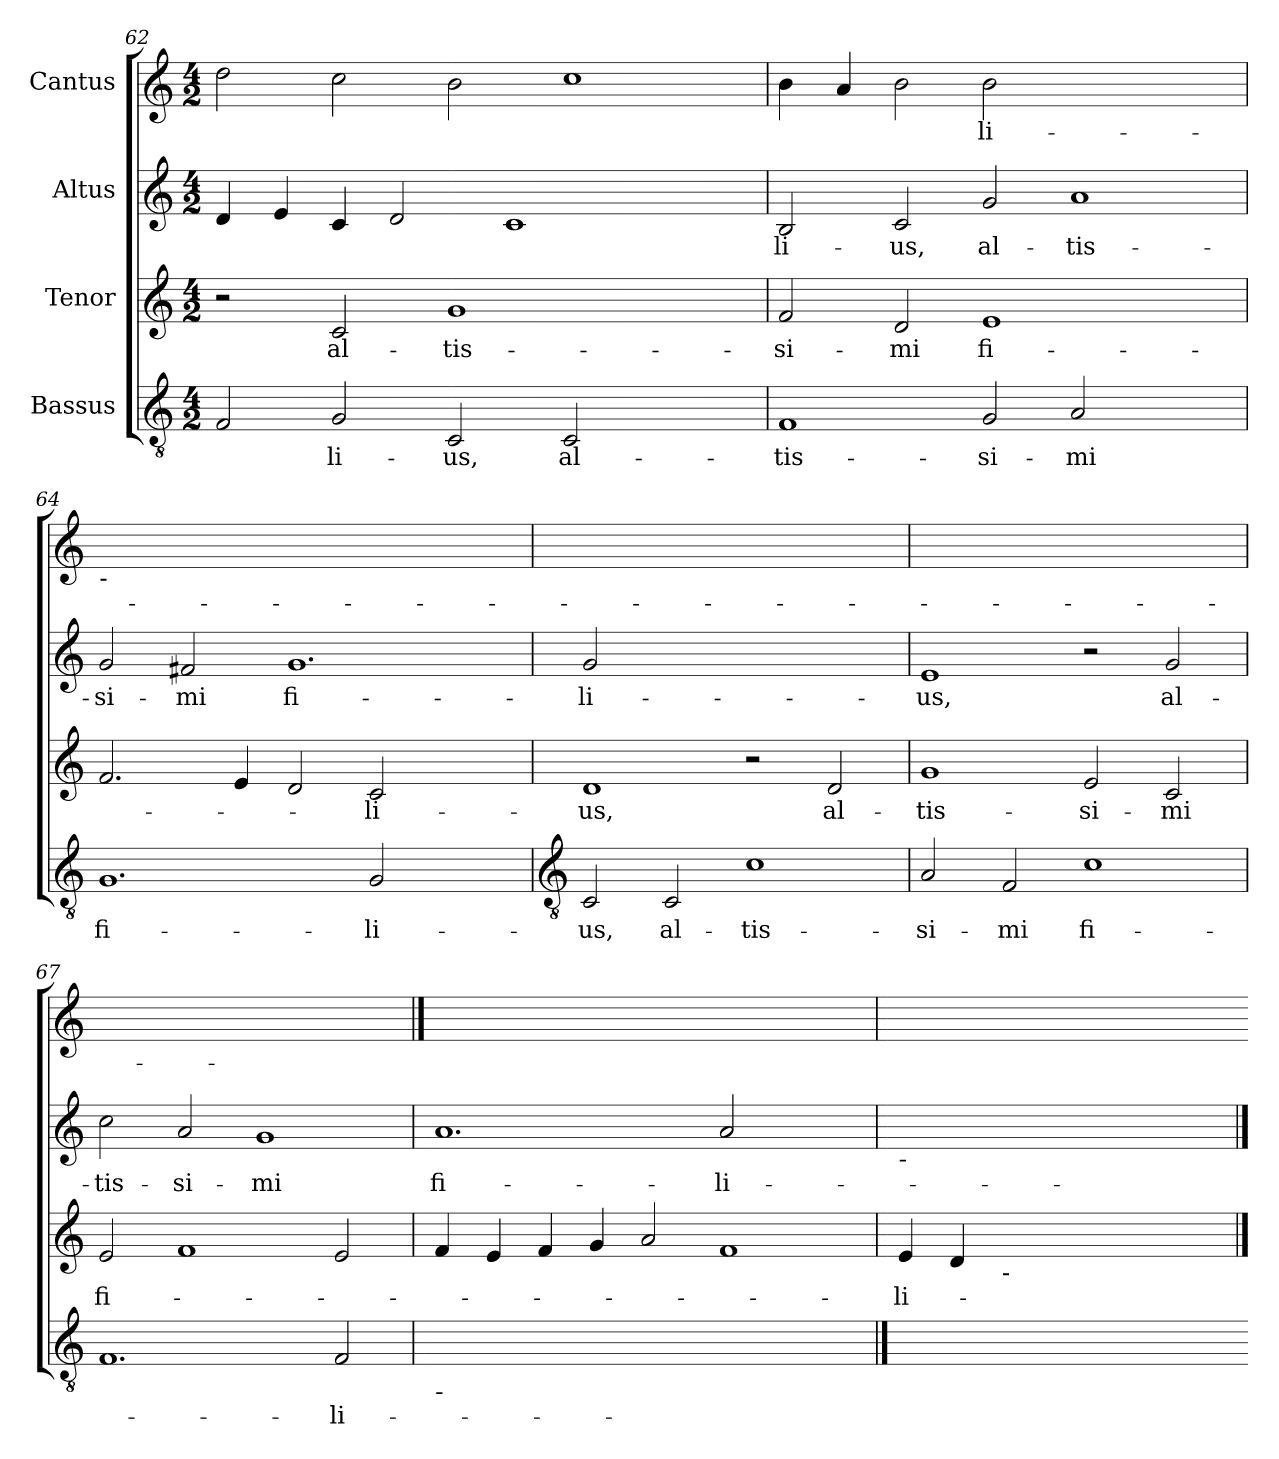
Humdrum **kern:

**kern	**text	**kern	**text	**kern	**text	**kern	**text
*part4	*part4	*part3	*part3	*part2	*part2	*part1	*part1
*staff4	*staff4	*staff3	*staff3	*staff2	*staff2	*staff1	*staff1
*I"Bassus	*	*I"Tenor	*	*I"Altus	*	*I"Cantus	*
*clefGv2	*	*clefG2	*	*clefG2	*	*clefG2	*
*k[]	*	*k[]	*	*k[]	*	*k[]	*
*C:	*	*C:	*	*C:	*	*C:	*
*M4/2	*	*M4/2	*	*M4/2	*	*M4/2	*
=62	=62	=62	=62	=62	=62	=62	=62
2F	.	2r	.	4d	.	2dd	.
.	.	.	.	4e	.	.	.
!	!LO:LY:b	!	!LO:LY:b	!	!	!	!
2G	-li-	2c	al-	4c	.	2cc	.
.	.	.	.	2d	.	.	.
!	!LO:LY:b	!	!LO:LY:b	!	!	!	!
2C	-us,	1g	-tis-	.	.	2b	.
.	.	.	.	1c	.	.	.
!	!LO:LY:b	!	!	!	!	!	!
2C	al-	.	.	.	.	1cc	.
2ryy	.	2ryy	.	.	.	.	.
.	.	.	.	4ryy	.	.	.
=63	=63	=63	=63	=63	=63	=63	=63
!	!LO:LY:b	!	!LO:LY:b	!	!LO:LY:b	!	!
1F	-tis-	2f	-si-	2B	-li-	4b	.
.	.	.	.	.	.	4a	.
!	!	!	!LO:LY:b	!	!LO:LY:b	!	!
.	.	2d	-mi	2c	-us,	2b	.
!	!LO:LY:b	!	!LO:LY:b	!	!LO:LY:b	!	!LO:LY:b
2G	-si-	1e	fi-	2g	al-	2b	-li-
!	!LO:LY:b	!	!	!	!LO:LY:b	!	!
2A	-mi	.	.	1a	-tis-	1ryy	.
2ryy	.	2ryy	.	.	.	.	.
!!LO:LB:g=z
=64	=64	=64	=64	=64	=64	=64	=64
!	!	!	!	!	!	!LO:TX:b:t=-	!
!	!LO:LY:b	!	!	!	!LO:LY:b	!	!LO:LY:b
1.G	fi-	2.f	.	2g	-si-	[0ccyy	-us.
!	!	!	!	!	!LO:LY:b	!	!
.	.	.	.	2f#X	-mi	.	.
.	.	4e	.	.	.	.	.
!	!	!	!	!	!LO:LY:b	!	!
.	.	2d	.	1.g	fi-	.	.
!	!LO:LY:b	!	!LO:LY:b	!	!	!	!
2G	-li-	2c	-li-	.	.	.	.
2ryy	.	2ryy	.	.	.	2ryy	.
!!LO:LB:g=z
=65	=65	=65	=65	=65	=65	=65	=65
*clefGv2	*	*	*	*	*	*	*
!	!LO:LY:b	!	!LO:LY:b	!	!LO:LY:b	!	!
2C	-us,	1d	-us,	2g	-li-	0ccyy_	.
!	!LO:LY:b	!	!	!	!	!	!
2C	al-	.	.	1.ryy	.	.	.
!	!LO:LY:b	!	!	!	!	!	!
1c	-tis-	2r	.	.	.	.	.
!	!	!	!LO:LY:b	!	!	!	!
.	.	2d	al-	.	.	.	.
!!LO:LB:g=z
=66	=66	=66	=66	=66	=66	=66	=66
!	!LO:LY:b	!	!LO:LY:b	!	!LO:LY:b	!	!
2A	-si-	1g	-tis-	1e	-us,	0ccyy_	.
!	!LO:LY:b	!	!	!	!	!	!
2F	-mi	.	.	.	.	.	.
!	!LO:LY:b	!	!LO:LY:b	!	!	!	!
1c	fi-	2e	-si-	2r	.	.	.
!	!	!	!LO:LY:b	!	!LO:LY:b	!	!
.	.	2c	-mi	2g	al-	.	.
=67	=67	=67	=67	=67	=67	=67	=67
!	!	!	!LO:LY:b	!	!LO:LY:b	!	!
1.F	.	2e	fi-	2cc	-tis-	1ccyy_	.
!	!	!	!	!	!LO:LY:b	!	!
.	.	1f	.	2a	-si-	.	.
!	!	!	!	!	!LO:LY:b	!	!
.	.	.	.	1g	-mi	1ccyy]	.
!	!LO:LY:b	!	!	!	!	!	!
2F	-li-	2e	.	.	.	.	.
=	==	=	==	=	==	==	==
!LO:TX:b:t=-	!	!	!	!	!	!	!
!	!LO:LY:b	!	!	!	!LO:LY:b	!	!
[1Cyy	-us.	4f	.	1.a	fi-	0ryy	.
.	.	4e	.	.	.	.	.
.	.	4f	.	.	.	.	.
.	.	4g	.	.	.	.	.
1Cyy]	.	2a	.	.	.	.	.
!	!	!	!	!	!LO:LY:b	!	!
.	.	1f	.	2a	-li-	.	.
2ryy	.	.	.	2ryy	.	2ryy	.
==	=	=	=	=	=	=	=
!	!	!	!	!LO:TX:b:t=-	!	!	!
!	!	!	!LO:LY:b	!	!LO:LY:b	!	!
0ryy	.	4e	-li-	[1gyy	-us.	0ryy	.
.	.	4d	.	.	.	.	.
!	!	!LO:TX:b:t=-	!	!	!	!	!
!	!	!	!LO:LY:b	!	!	!	!
.	.	1eyy	-us.	.	.	.	.
.	.	.	.	1gyy]	.	.	.
.	.	2ryy	.	.	.	.	.
=	=	==	=	==	=	=	=
*-	*-	*-	*-	*-	*-	*-	*-
